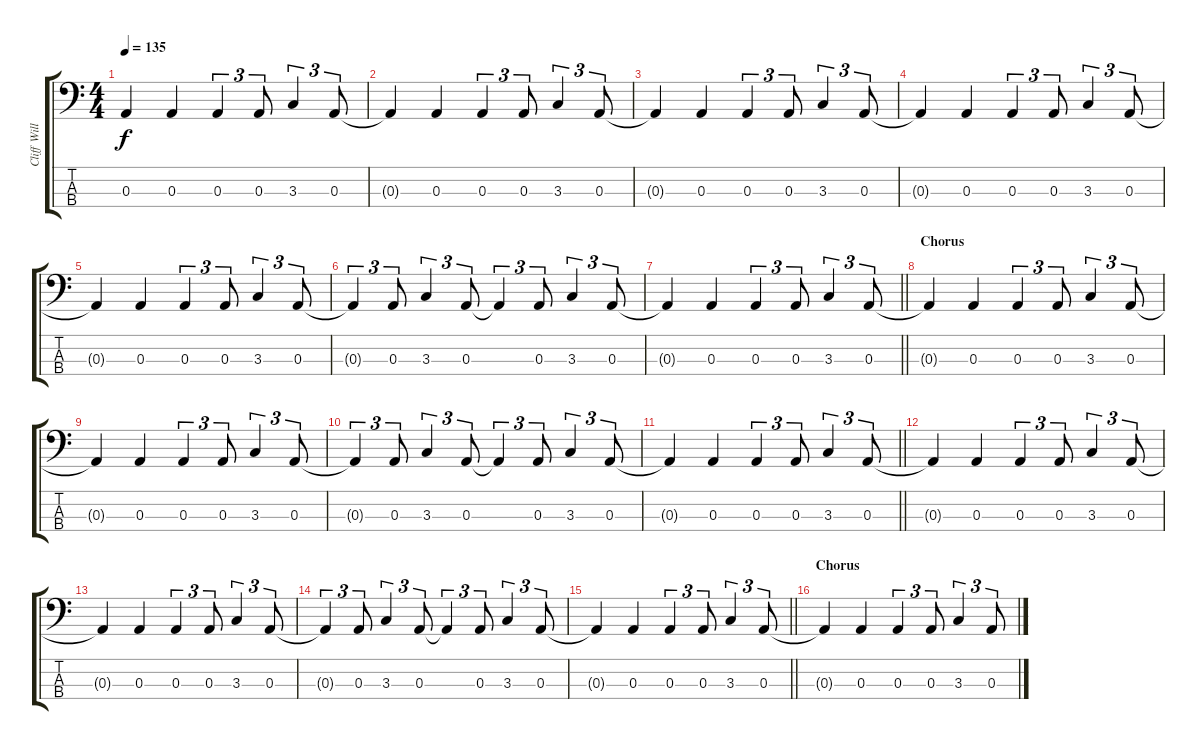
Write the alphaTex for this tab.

\track ("Cliff Williams" "Cliff Will") {instrument electricbassfinger}
\staff {score tabs}
\tuning (G2 D2 A1 E1) {hide}
\ts (4 4)
\tempo 135
\clef f4
\ks c
0.3{t}.4{dy f} 0.3.4 0.3.4{tu (3 2)} 0.3.8{tu (3 2)} 3.3.4{tu (3 2)} 0.3.8{tu (3 2)} |
0.3{t}.4 0.3.4 0.3.4{tu (3 2)} 0.3.8{tu (3 2)} 3.3.4{tu (3 2)} 0.3.8{tu (3 2)} |
0.3{t}.4 0.3.4 0.3.4{tu (3 2)} 0.3.8{tu (3 2)} 3.3.4{tu (3 2)} 0.3.8{tu (3 2)} |
0.3{t}.4 0.3.4 0.3.4{tu (3 2)} 0.3.8{tu (3 2)} 3.3.4{tu (3 2)} 0.3.8{tu (3 2)} |
0.3{t}.4 0.3.4 0.3.4{tu (3 2)} 0.3.8{tu (3 2)} 3.3.4{tu (3 2)} 0.3.8{tu (3 2)} |
0.3{t}.4{tu (3 2)} 0.3.8{tu (3 2)} 3.3.4{tu (3 2)} 0.3.8{tu (3 2)} 0.3{t}.4{tu (3 2)} 0.3.8{tu (3 2)} 3.3.4{tu (3 2)} 0.3.8{tu (3 2)} |
\barLineRight lightlight
0.3{t}.4 0.3.4 0.3.4{tu (3 2)} 0.3.8{tu (3 2)} 3.3.4{tu (3 2)} 0.3.8{tu (3 2)} |
\section ("" "Chorus")
0.3{t}.4 0.3.4 0.3.4{tu (3 2)} 0.3.8{tu (3 2)} 3.3.4{tu (3 2)} 0.3.8{tu (3 2)} |
0.3{t}.4 0.3.4 0.3.4{tu (3 2)} 0.3.8{tu (3 2)} 3.3.4{tu (3 2)} 0.3.8{tu (3 2)} |
0.3{t}.4{tu (3 2)} 0.3.8{tu (3 2)} 3.3.4{tu (3 2)} 0.3.8{tu (3 2)} 0.3{t}.4{tu (3 2)} 0.3.8{tu (3 2)} 3.3.4{tu (3 2)} 0.3.8{tu (3 2)} |
\barLineRight lightlight
0.3{t}.4 0.3.4 0.3.4{tu (3 2)} 0.3.8{tu (3 2)} 3.3.4{tu (3 2)} 0.3.8{tu (3 2)} |
0.3{t}.4 0.3.4 0.3.4{tu (3 2)} 0.3.8{tu (3 2)} 3.3.4{tu (3 2)} 0.3.8{tu (3 2)} |
0.3{t}.4 0.3.4 0.3.4{tu (3 2)} 0.3.8{tu (3 2)} 3.3.4{tu (3 2)} 0.3.8{tu (3 2)} |
0.3{t}.4{tu (3 2)} 0.3.8{tu (3 2)} 3.3.4{tu (3 2)} 0.3.8{tu (3 2)} 0.3{t}.4{tu (3 2)} 0.3.8{tu (3 2)} 3.3.4{tu (3 2)} 0.3.8{tu (3 2)} |
\barLineRight lightlight
0.3{t}.4 0.3.4 0.3.4{tu (3 2)} 0.3.8{tu (3 2)} 3.3.4{tu (3 2)} 0.3.8{tu (3 2)} |
\section ("" "Chorus")
0.3{t}.4 0.3.4 0.3.4{tu (3 2)} 0.3.8{tu (3 2)} 3.3.4{tu (3 2)} 0.3.8{tu (3 2)}
